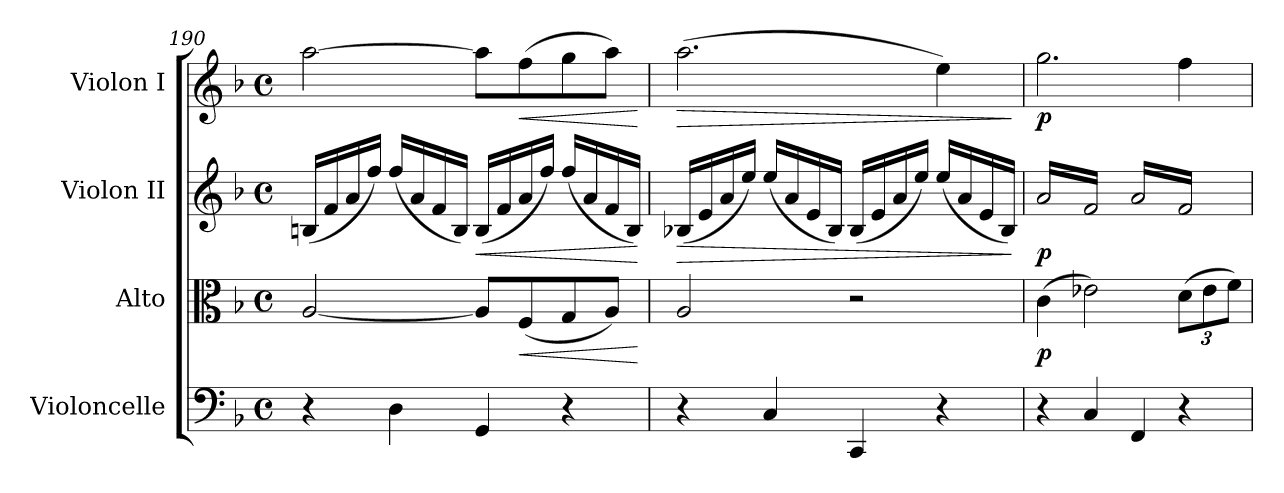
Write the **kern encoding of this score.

**kern	**kern	**dynam	**kern	**dynam	**kern	**dynam
*part4	*part3	*part3	*part2	*part2	*part1	*part1
*staff4	*staff3	*staff3	*staff2	*staff2	*staff1	*staff1
*I"Violoncelle	*I"Alto	*	*I"Violon II	*	*I"Violon I	*
*I'Vc	*	*	*I'Vln	*	*I'Vln	*
*clefF4	*clefC3	*	*clefG2	*	*clefG2	*
*k[b-]	*k[b-]	*	*k[b-]	*	*k[b-]	*
*M4/4	*M4/4	*	*M4/4	*	*M4/4	*
*met(c)	*met(c)	*	*met(c)	*	*met(c)	*
=190	=190	=190	=190	=190	=190	=190
4r	[2A/	.	(<16Bn/LL	.	[2aa\	.
.	.	.	16f/	.	.	.
.	.	.	16a/	.	.	.
.	.	.	16ff/JJ)	.	.	.
4D\	.	.	(<16ff/LL	.	.	.
.	.	.	16a/	.	.	.
.	.	.	16f/	.	.	.
.	.	.	16B/JJ)	.	.	.
!	!	!	!	!LO:HP:b	!	!
4GG/	8A/L]	.	(<16B/LL	<	8aa\L]	.
.	.	.	16f/	.	.	.
!	!	!LO:HP:b	!	!	!	!LO:HP:b
.	(<8F/	<	16a/	.	(>8ff\	<
.	.	.	16ff/JJ)	.	.	.
4r	8G/	.	(<16ff/LL	.	8gg\	.
.	.	.	16a/	.	.	.
.	8A/J)	.	16f/	.	8aa\J)	.
.	.	.	16B/JJ)	.	.	.
.	.	[	.	[	.	[
=191	=191	=191	=191	=191	=191	=191
!	!	!	!	!LO:HP:b	!	!LO:HP:b
4r	2A/	.	(<16B-X/LL	>	(>2.aa\	>
.	.	.	16e/	.	.	.
.	.	.	16a/	.	.	.
.	.	.	16ee/JJ)	.	.	.
4C/	.	.	(<16ee/LL	.	.	.
.	.	.	16a/	.	.	.
.	.	.	16e/	.	.	.
.	.	.	16B-/JJ)	.	.	.
4CC/	2r	.	(<16B-/LL	.	.	.
.	.	.	16e/	.	.	.
.	.	.	16a/	.	.	.
.	.	.	16ee/JJ)	.	.	.
4r	.	.	(<16ee/LL	.	4ee\)	.
.	.	.	16a/	.	.	.
.	.	.	16e/	.	.	.
.	.	.	16B-/JJ)	.	.	.
.	.	.	.	]	.	]
!!LO:PB:g=z
=192	=192	=192	=192	=192	=192	=192
!	!	!LO:DY:b	!	!LO:DY:b	!	!LO:DY:b
*	*	*	*tremolo	*	*	*
4r	(>4c\	p	16a/LL	p	2.gg\	p
.	.	.	16f/	.	.	.
.	.	.	16a/	.	.	.
.	.	.	16f/	.	.	.
4C/	2e-X\)	.	16a/	.	.	.
.	.	.	16f/	.	.	.
.	.	.	16a/	.	.	.
.	.	.	16f/JJ	.	.	.
4FF/	.	.	16a/LL	.	.	.
.	.	.	16f/	.	.	.
.	.	.	16a/	.	.	.
.	.	.	16f/	.	.	.
*	*Xbrackettup	*	*	*	*	*
4r	(>12d\L	.	16a/	.	4ff\	.
.	.	.	16f/	.	.	.
.	12e-\	.	.	.	.	.
.	.	.	16a/	.	.	.
.	12f\J)	.	.	.	.	.
.	.	.	16f/JJ	.	.	.
*	*	*	*Xtremolo	*	*	*
.	.	.	.	.	.	.
.	.	.	.	.	.	.
.	.	.	.	.	.	.
.	.	.	.	.	.	.
=	=	=	=	=	=	=
*-	*-	*-	*-	*-	*-	*-
